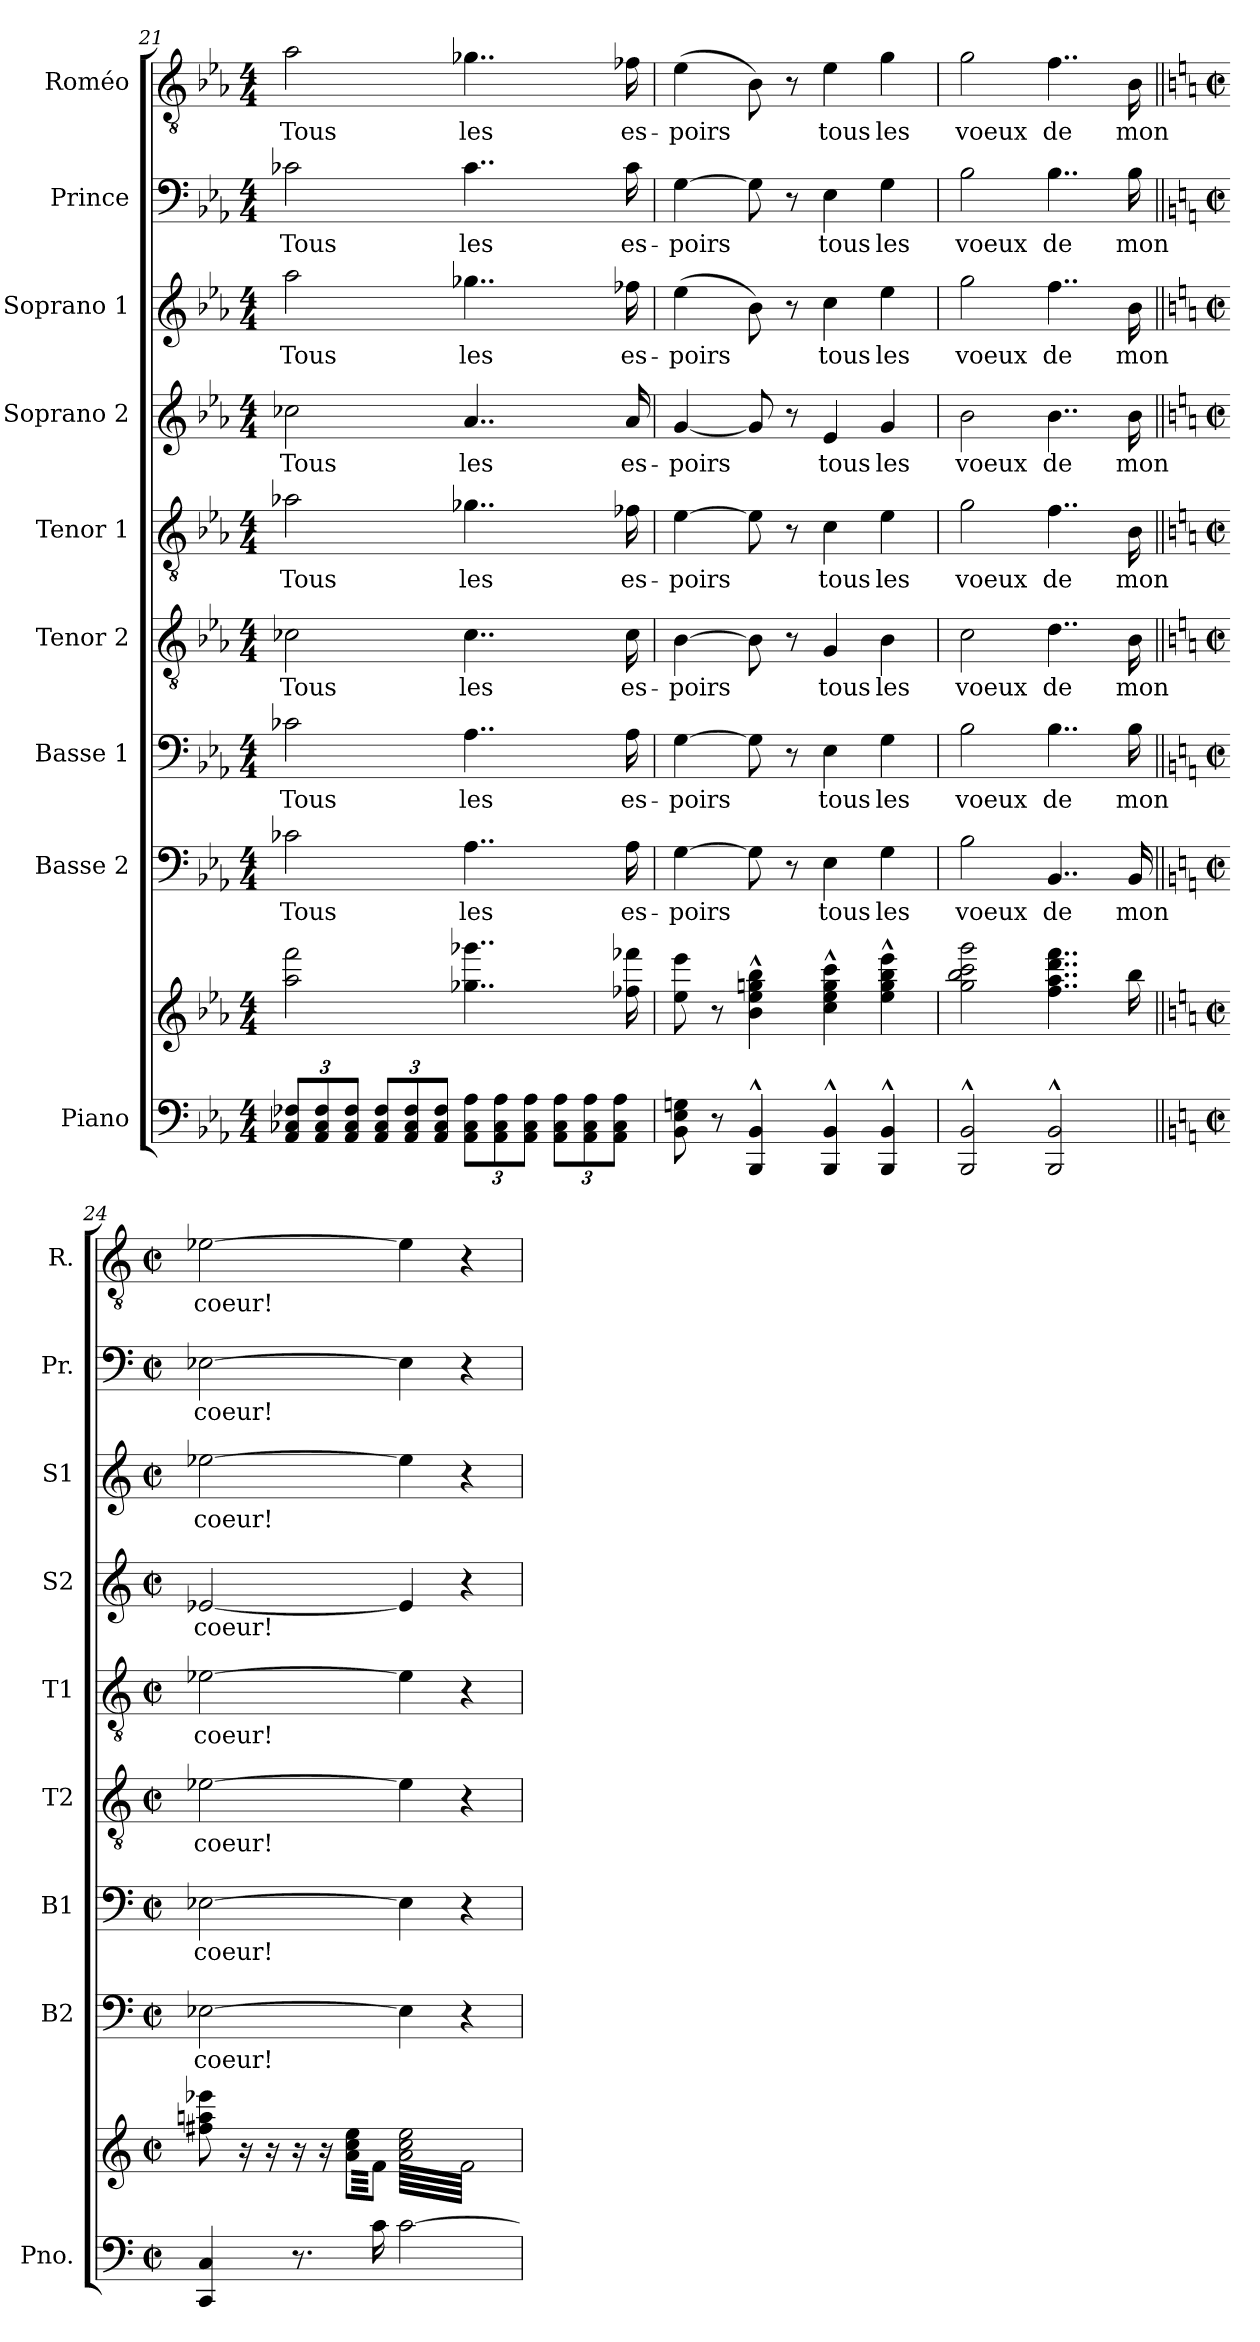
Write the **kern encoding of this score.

**kern	**kern	**kern	**text	**kern	**text	**kern	**text	**kern	**text	**kern	**text	**kern	**text	**kern	**text	**kern	**text
*part9	*part9	*part8	*part8	*part7	*part7	*part6	*part6	*part5	*part5	*part4	*part4	*part3	*part3	*part2	*part2	*part1	*part1
*staff10	*staff9	*staff8	*staff8	*staff7	*staff7	*staff6	*staff6	*staff5	*staff5	*staff4	*staff4	*staff3	*staff3	*staff2	*staff2	*staff1	*staff1
*I"Piano	*	*I"Basse 2	*	*I"Basse 1	*	*I"Tenor 2	*	*I"Tenor 1	*	*I"Soprano 2	*	*I"Soprano 1	*	*I"Prince	*	*I"Roméo	*
*I'Pno.	*	*I'B2	*	*I'B1	*	*I'T2	*	*I'T1	*	*I'S2	*	*I'S1	*	*I'Pr.	*	*I'R.	*
*clefF4	*clefG2	*clefF4	*	*clefF4	*	*clefGv2	*	*clefGv2	*	*clefG2	*	*clefG2	*	*clefF4	*	*clefGv2	*
*k[b-e-a-]	*k[b-e-a-]	*k[b-e-a-]	*	*k[b-e-a-]	*	*k[b-e-a-]	*	*k[b-e-a-]	*	*k[b-e-a-]	*	*k[b-e-a-]	*	*k[b-e-a-]	*	*k[b-e-a-]	*
*M4/4	*M4/4	*M4/4	*	*M4/4	*	*M4/4	*	*M4/4	*	*M4/4	*	*M4/4	*	*M4/4	*	*M4/4	*
*Xbrackettup	*	*	*	*	*	*	*	*	*	*	*	*	*	*	*	*	*
=21	=21	=21	=21	=21	=21	=21	=21	=21	=21	=21	=21	=21	=21	=21	=21	=21	=21
!	!	!	!LO:LY:b	!	!LO:LY:b	!	!LO:LY:b	!	!LO:LY:b	!	!LO:LY:b	!	!LO:LY:b	!	!LO:LY:b	!	!LO:LY:b
12AA-/ 12C-X/ 12F-X/L	2aa-\ 2fff\	2c-X\	Tous	2c-X\	Tous	2c-X\	Tous	2a-X\	Tous	2cc-X\	Tous	2aa-\	Tous	2c-X\	Tous	2a-\	Tous
12AA-/ 12C-/ 12F-/	.	.	.	.	.	.	.	.	.	.	.	.	.	.	.	.	.
12AA-/ 12C-/ 12F-/J	.	.	.	.	.	.	.	.	.	.	.	.	.	.	.	.	.
12AA-/ 12C-/ 12F-/L	.	.	.	.	.	.	.	.	.	.	.	.	.	.	.	.	.
12AA-/ 12C-/ 12F-/	.	.	.	.	.	.	.	.	.	.	.	.	.	.	.	.	.
12AA-/ 12C-/ 12F-/J	.	.	.	.	.	.	.	.	.	.	.	.	.	.	.	.	.
!	!	!	!LO:LY:b	!	!LO:LY:b	!	!LO:LY:b	!	!LO:LY:b	!	!LO:LY:b	!	!LO:LY:b	!	!LO:LY:b	!	!LO:LY:b
12AA-\ 12C-\ 12A-\L	4..gg-X\ 4..ggg-X\	4..A-\	les	4..A-\	les	4..c-\	les	4..g-X\	les	4..a-/	les	4..gg-X\	les	4..c-\	les	4..g-X\	les
12AA-\ 12C-\ 12A-\	.	.	.	.	.	.	.	.	.	.	.	.	.	.	.	.	.
12AA-\ 12C-\ 12A-\J	.	.	.	.	.	.	.	.	.	.	.	.	.	.	.	.	.
12AA-\ 12C-\ 12A-\L	.	.	.	.	.	.	.	.	.	.	.	.	.	.	.	.	.
12AA-\ 12C-\ 12A-\	.	.	.	.	.	.	.	.	.	.	.	.	.	.	.	.	.
12AA-\ 12C-\ 12A-\J	.	.	.	.	.	.	.	.	.	.	.	.	.	.	.	.	.
!	!	!	!LO:LY:b	!	!LO:LY:b	!	!LO:LY:b	!	!LO:LY:b	!	!LO:LY:b	!	!LO:LY:b	!	!LO:LY:b	!	!LO:LY:b
.	16ff-X\ 16fff-X\	16A-\	es-	16A-\	es-	16c-\	es-	16f-X\	es-	16a-/	es-	16ff-X\	es-	16c-\	es-	16f-X\	es-
=22	=22	=22	=22	=22	=22	=22	=22	=22	=22	=22	=22	=22	=22	=22	=22	=22	=22
!	!	!	!LO:LY:b	!	!LO:LY:b	!	!LO:LY:b	!	!LO:LY:b	!	!LO:LY:b	!	!LO:LY:b	!	!LO:LY:b	!	!LO:LY:b
8BB-\ 8E-\ 8Gn\	8ee-\ 8eee-\	[4G\	-poirs	[4G\	-poirs	[4B-\	-poirs	[4e-\	-poirs	[4g/	-poirs	(>4ee-\	-poirs	[4G\	-poirs	(>4e-\	-poirs
8r	8r	.	.	.	.	.	.	.	.	.	.	.	.	.	.	.	.
4BBB-/^^ 4BB-/^^	4b-\^^ 4ee-\^^ 4ggn\^^ 4bb-\^^	8G\]	.	8G\]	.	8B-\]	.	8e-\]	.	8g/]	.	8b-\)	.	8G\]	.	8B-\)	.
.	.	8r	.	8r	.	8r	.	8r	.	8r	.	8r	.	8r	.	8r	.
!	!	!	!LO:LY:b	!	!LO:LY:b	!	!LO:LY:b	!	!LO:LY:b	!	!LO:LY:b	!	!LO:LY:b	!	!LO:LY:b	!	!LO:LY:b
4BBB-/^^ 4BB-/^^	4cc\^^ 4ee-\^^ 4gg\^^ 4ccc\^^	4E-\	tous	4E-\	tous	4G/	tous	4c\	tous	4e-/	tous	4cc\	tous	4E-\	tous	4e-\	tous
!	!	!	!LO:LY:b	!	!LO:LY:b	!	!LO:LY:b	!	!LO:LY:b	!	!LO:LY:b	!	!LO:LY:b	!	!LO:LY:b	!	!LO:LY:b
4BBB-/^^ 4BB-/^^	4ee-\^^ 4gg\^^ 4bb-\^^ 4eee-\^^	4G\	les	4G\	les	4B-\	les	4e-\	les	4g/	les	4ee-\	les	4G\	les	4g\	les
!!LO:PB:g=z
=23	=23	=23	=23	=23	=23	=23	=23	=23	=23	=23	=23	=23	=23	=23	=23	=23	=23
!	!	!	!LO:LY:b	!	!LO:LY:b	!	!LO:LY:b	!	!LO:LY:b	!	!LO:LY:b	!	!LO:LY:b	!	!LO:LY:b	!	!LO:LY:b
2BBB-/^^ 2BB-/^^	2gg\ 2bb-\ 2ccc\ 2ggg\	2B-\	voeux	2B-\	voeux	2c\	voeux	2g\	voeux	2b-\	voeux	2gg\	voeux	2B-\	voeux	2g\	voeux
!	!	!	!LO:LY:b	!	!LO:LY:b	!	!LO:LY:b	!	!LO:LY:b	!	!LO:LY:b	!	!LO:LY:b	!	!LO:LY:b	!	!LO:LY:b
2BBB-/^^ 2BB-/^^	4..ff\ 4..aa-\ 4..ddd\ 4..fff\	4..BB-/	de	4..B-\	de	4..d\	de	4..f\	de	4..b-\	de	4..ff\	de	4..B-\	de	4..f\	de
!	!	!	!LO:LY:b	!	!LO:LY:b	!	!LO:LY:b	!	!LO:LY:b	!	!LO:LY:b	!	!LO:LY:b	!	!LO:LY:b	!	!LO:LY:b
.	16bb-\	16BB-/	mon	16B-\	mon	16B-\	mon	16B-\	mon	16b-\	mon	16b-\	mon	16B-\	mon	16B-\	mon
=24||	=24||	=24||	=24||	=24||	=24||	=24||	=24||	=24||	=24||	=24||	=24||	=24||	=24||	=24||	=24||	=24||	=24||
*k[]	*k[]	*k[]	*	*k[]	*	*k[]	*	*k[]	*	*k[]	*	*k[]	*	*k[]	*	*k[]	*
*M2/2	*M2/2	*M2/2	*	*M2/2	*	*M2/2	*	*M2/2	*	*M2/2	*	*M2/2	*	*M2/2	*	*M2/2	*
*met(c|)	*met(c|)	*met(c|)	*	*met(c|)	*	*met(c|)	*	*met(c|)	*	*met(c|)	*	*met(c|)	*	*met(c|)	*	*met(c|)	*
!	!	!	!LO:LY:b	!	!LO:LY:b	!	!LO:LY:b	!	!LO:LY:b	!	!LO:LY:b	!	!LO:LY:b	!	!LO:LY:b	!	!LO:LY:b
4CC/ 4C/	8ff#X\ 8aan\ 8eee-X\	[2E-X\	coeur!	[2E-X\	coeur!	[2e-X\	coeur!	[2e-X\	coeur!	[2e-X/	coeur!	[2ee-X\	coeur!	[2E-X\	coeur!	[2e-X\	coeur!
.	16r	.	.	.	.	.	.	.	.	.	.	.	.	.	.	.	.
.	16r	.	.	.	.	.	.	.	.	.	.	.	.	.	.	.	.
8.r	16r	.	.	.	.	.	.	.	.	.	.	.	.	.	.	.	.
.	16r	.	.	.	.	.	.	.	.	.	.	.	.	.	.	.	.
*	*tremolo	*	*	*	*	*	*	*	*	*	*	*	*	*	*	*	*
.	(>64a\ 64cc\ 64ee\LLLL	.	.	.	.	.	.	.	.	.	.	.	.	.	.	.	.
.	64f\)	.	.	.	.	.	.	.	.	.	.	.	.	.	.	.	.
.	64a\ 64cc\ 64ee\	.	.	.	.	.	.	.	.	.	.	.	.	.	.	.	.
.	64f\)	.	.	.	.	.	.	.	.	.	.	.	.	.	.	.	.
16c\	64a\ 64cc\ 64ee\	.	.	.	.	.	.	.	.	.	.	.	.	.	.	.	.
.	64f\)	.	.	.	.	.	.	.	.	.	.	.	.	.	.	.	.
.	64a\ 64cc\ 64ee\	.	.	.	.	.	.	.	.	.	.	.	.	.	.	.	.
.	64f\)JJJJ	.	.	.	.	.	.	.	.	.	.	.	.	.	.	.	.
[2c\	(>64a\ 64cc\ 64ee\LLLL	4E-\]	.	4E-\]	.	4e-\]	.	4e-\]	.	4e-/]	.	4ee-\]	.	4E-\]	.	4e-\]	.
.	64f/)	.	.	.	.	.	.	.	.	.	.	.	.	.	.	.	.
.	64a\ 64cc\ 64ee\	.	.	.	.	.	.	.	.	.	.	.	.	.	.	.	.
.	64f/)	.	.	.	.	.	.	.	.	.	.	.	.	.	.	.	.
.	64a\ 64cc\ 64ee\	.	.	.	.	.	.	.	.	.	.	.	.	.	.	.	.
.	64f/)	.	.	.	.	.	.	.	.	.	.	.	.	.	.	.	.
.	64a\ 64cc\ 64ee\	.	.	.	.	.	.	.	.	.	.	.	.	.	.	.	.
.	64f/)	.	.	.	.	.	.	.	.	.	.	.	.	.	.	.	.
.	64a\ 64cc\ 64ee\	.	.	.	.	.	.	.	.	.	.	.	.	.	.	.	.
.	64f/)	.	.	.	.	.	.	.	.	.	.	.	.	.	.	.	.
.	64a\ 64cc\ 64ee\	.	.	.	.	.	.	.	.	.	.	.	.	.	.	.	.
.	64f/)	.	.	.	.	.	.	.	.	.	.	.	.	.	.	.	.
.	64a\ 64cc\ 64ee\	.	.	.	.	.	.	.	.	.	.	.	.	.	.	.	.
.	64f/)	.	.	.	.	.	.	.	.	.	.	.	.	.	.	.	.
.	64a\ 64cc\ 64ee\	.	.	.	.	.	.	.	.	.	.	.	.	.	.	.	.
.	64f/)	.	.	.	.	.	.	.	.	.	.	.	.	.	.	.	.
.	64a\ 64cc\ 64ee\	4r	.	4r	.	4r	.	4r	.	4r	.	4r	.	4r	.	4r	.
.	64f/)	.	.	.	.	.	.	.	.	.	.	.	.	.	.	.	.
.	64a\ 64cc\ 64ee\	.	.	.	.	.	.	.	.	.	.	.	.	.	.	.	.
.	64f/)	.	.	.	.	.	.	.	.	.	.	.	.	.	.	.	.
.	64a\ 64cc\ 64ee\	.	.	.	.	.	.	.	.	.	.	.	.	.	.	.	.
.	64f/)	.	.	.	.	.	.	.	.	.	.	.	.	.	.	.	.
.	64a\ 64cc\ 64ee\	.	.	.	.	.	.	.	.	.	.	.	.	.	.	.	.
.	64f/)	.	.	.	.	.	.	.	.	.	.	.	.	.	.	.	.
.	64a\ 64cc\ 64ee\	.	.	.	.	.	.	.	.	.	.	.	.	.	.	.	.
.	64f/)	.	.	.	.	.	.	.	.	.	.	.	.	.	.	.	.
.	64a\ 64cc\ 64ee\	.	.	.	.	.	.	.	.	.	.	.	.	.	.	.	.
.	64f/)	.	.	.	.	.	.	.	.	.	.	.	.	.	.	.	.
.	64a\ 64cc\ 64ee\	.	.	.	.	.	.	.	.	.	.	.	.	.	.	.	.
.	64f/)	.	.	.	.	.	.	.	.	.	.	.	.	.	.	.	.
.	64a\ 64cc\ 64ee\	.	.	.	.	.	.	.	.	.	.	.	.	.	.	.	.
.	64f/)JJJJ	.	.	.	.	.	.	.	.	.	.	.	.	.	.	.	.
*	*Xtremolo	*	*	*	*	*	*	*	*	*	*	*	*	*	*	*	*
.	.	.	.	.	.	.	.	.	.	.	.	.	.	.	.	.	.
.	.	.	.	.	.	.	.	.	.	.	.	.	.	.	.	.	.
.	.	.	.	.	.	.	.	.	.	.	.	.	.	.	.	.	.
.	.	.	.	.	.	.	.	.	.	.	.	.	.	.	.	.	.
.	.	.	.	.	.	.	.	.	.	.	.	.	.	.	.	.	.
.	.	.	.	.	.	.	.	.	.	.	.	.	.	.	.	.	.
.	.	.	.	.	.	.	.	.	.	.	.	.	.	.	.	.	.
.	.	.	.	.	.	.	.	.	.	.	.	.	.	.	.	.	.
.	.	.	.	.	.	.	.	.	.	.	.	.	.	.	.	.	.
.	.	.	.	.	.	.	.	.	.	.	.	.	.	.	.	.	.
.	.	.	.	.	.	.	.	.	.	.	.	.	.	.	.	.	.
.	.	.	.	.	.	.	.	.	.	.	.	.	.	.	.	.	.
.	.	.	.	.	.	.	.	.	.	.	.	.	.	.	.	.	.
.	.	.	.	.	.	.	.	.	.	.	.	.	.	.	.	.	.
.	.	.	.	.	.	.	.	.	.	.	.	.	.	.	.	.	.
.	.	.	.	.	.	.	.	.	.	.	.	.	.	.	.	.	.
=	=	=	=	=	=	=	=	=	=	=	=	=	=	=	=	=	=
*-	*-	*-	*-	*-	*-	*-	*-	*-	*-	*-	*-	*-	*-	*-	*-	*-	*-
